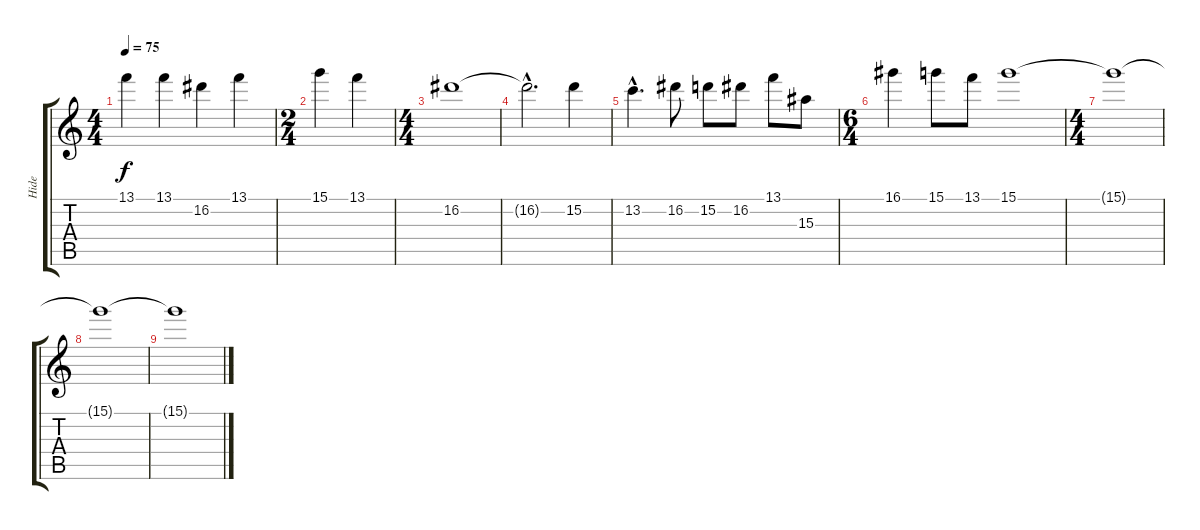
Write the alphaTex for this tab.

\track ("Hide" "Hide") {instrument distortionguitar}
\staff {score tabs}
\tuning (E4 B3 G3 D3 A2 E2) {hide}
\ts (4 4)
\tempo 75
\clef g2
\ks c
13.1.4{dy f} 13.1.4 16.2.4 13.1.4 |
\ts (2 4)
15.1.4 13.1.4 |
\ts (4 4)
16.2.1 |
16.2{hac t}.2{d} 15.2.4 |
13.2{hac}.4{d} 16.2.8 15.2.8 16.2.8 13.1.8 15.3.8 |
\ts (6 4)
16.1.4 15.1.8 13.1.8 15.1.1 |
\ts (4 4)
15.1{t}.1 |
15.1{t}.1 |
15.1{t}.1
